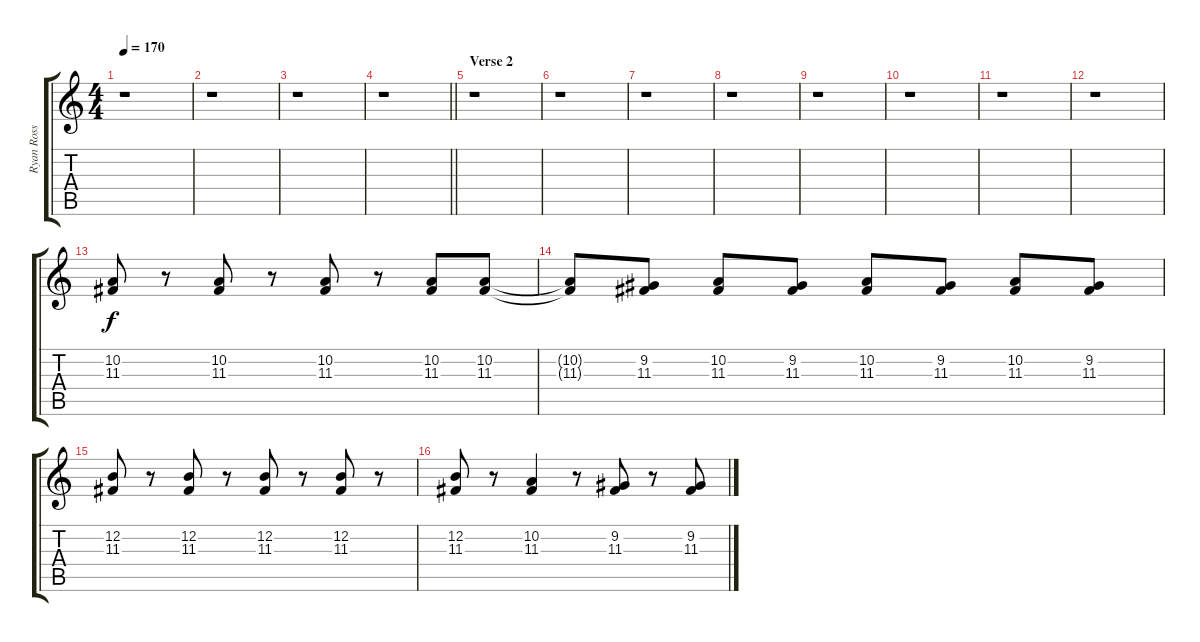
\track ("Ryan Ross (Synth, Samples, Guitar)" "Ryan Ross ") {instrument lead1square}
\staff {score tabs}
\tuning (E4 B3 G3 D3 A2 D2) {hide}
\ts (4 4)
\tempo 170
\clef g2
\ks c
r.1{dy f} |
r.1 |
r.1 |
\barLineRight lightlight
r.1 |
\section ("" "Verse 2")
r.1 |
r.1 |
r.1 |
r.1 |
r.1 |
r.1 |
r.1 |
r.1 |
(10.2 11.3).8{volume 10 instrument distortionguitar} r.8 (10.2 11.3).8 r.8 (10.2 11.3).8 r.8 (10.2 11.3).8 (10.2 11.3).8 |
(10.2{t} 11.3{t}).8 (9.2 11.3).8 (10.2 11.3).8 (9.2 11.3).8 (10.2 11.3).8 (9.2 11.3).8 (10.2 11.3).8 (9.2 11.3).8 |
(12.2 11.3).8 r.8 (12.2 11.3).8 r.8 (12.2 11.3).8 r.8 (12.2 11.3).8 r.8 |
(12.2 11.3).8 r.8 (10.2 11.3).4 r.8 (9.2 11.3).8 r.8 (9.2 11.3).8
